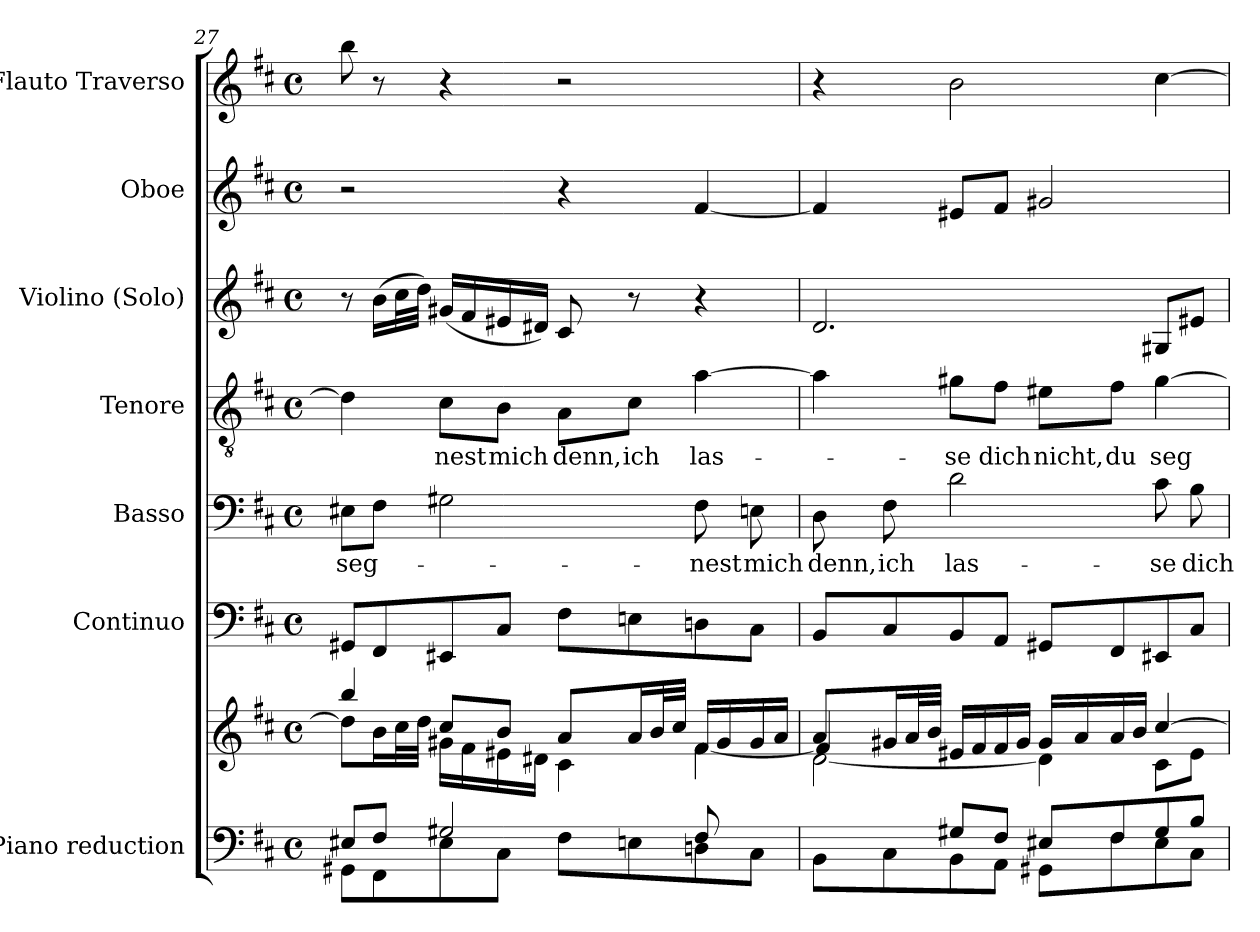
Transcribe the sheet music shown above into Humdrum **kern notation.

**kern	**kern	**kern	**kern	**text	**kern	**text	**kern	**kern	**kern
*part7	*part7	*part6	*part5	*part5	*part4	*part4	*part3	*part2	*part1
*staff8	*staff7	*staff6	*staff5	*staff5	*staff4	*staff4	*staff3	*staff2	*staff1
*I"Piano reduction	*	*I"Continuo	*I"Basso	*	*I"Tenore	*	*I"Violino (Solo)	*I"Oboe	*I"Flauto Traverso
*I'Pno	*	*	*	*	*	*	*I'Vln	*I'Ob	*I'Fl
*clefF4	*clefG2	*clefF4	*clefF4	*	*clefGv2	*	*clefG2	*clefG2	*clefG2
*k[f#c#]	*k[f#c#]	*k[f#c#]	*k[f#c#]	*	*k[f#c#]	*	*k[f#c#]	*k[f#c#]	*k[f#c#]
*M4/4	*M4/4	*M4/4	*M4/4	*	*M4/4	*	*M4/4	*M4/4	*M4/4
*met(c)	*met(c)	*met(c)	*met(c)	*	*met(c)	*	*met(c)	*met(c)	*met(c)
=27	=27	=27	=27	=27	=27	=27	=27	=27	=27
*^	*^	*	*	*	*	*	*	*	*
*	*	*	*^	*	*	*	*	*	*	*	*
!	!	!	!	!	!	!	!LO:LY:b	!	!	!	!	!
8E#X/L	8GG#X\L	4bb/	8dd\L]	2..ryy	8GG#X/L	8E#X\L	seg-	4d\]	.	8r	2r	8bb\
8F#/J	8FF#\	.	16b\L	.	8FF#/	8F#\J	.	.	.	(16b\LL	.	8r
.	.	.	32cc#\L	.	.	.	.	.	.	32cc#\L	.	.
.	.	.	32dd\JJJ	.	.	.	.	.	.	32dd\JJJ)	.	.
!	!	!	!	!	!	!	!	!	!LO:LY:b	!	!	!
2G#X/	8E#\	8cc#/L	16g#X\LL	.	8EE#X/	2G#X\	.	8c#\L	-nest	(16g#X/LL	.	4r
.	.	.	16f#\	.	.	.	.	.	.	16f#/	.	.
!	!	!	!	!	!	!	!	!	!LO:LY:b	!	!	!
.	8C#\J	8b/J	16e#X\	.	8C#/J	.	.	8B\J	mich	16e#X/	.	.
.	.	.	16d#X\JJ	.	.	.	.	.	.	16d#X/JJ)	.	.
!	!	!	!	!	!	!	!	!	!LO:LY:b	!	!	!
.	8F#\L	8a/L	4c#\	.	8F#\L	.	.	8A\L	denn,	8c#/	4r	2r
!	!	!	!	!	!	!	!	!	!LO:LY:b	!	!	!
.	8En\	16a/L	.	.	8En\	.	.	8c#\J	ich	8r	.	.
.	.	32b/L	.	.	.	.	.	.	.	.	.	.
.	.	32cc#/JJJ	.	.	.	.	.	.	.	.	.	.
!	!	!	!	!	!	!	!LO:LY:b	!	!LO:LY:b	!	!	!
8F#/L	8Dn\	16f#/LL	[4f#\	.	8Dn\	8F#\	-nest	[4a\	las-	4r	[4f#/	.
.	.	16g#/	.	.	.	.	.	.	.	.	.	.
!	!	!	!	!	!	!	!LO:LY:b	!	!	!	!	!
8ryy	8C#\J	16g#/	.	8en\J	8C#\J	8En\	mich	.	.	.	.	.
.	.	16a/JJ	.	.	.	.	.	.	.	.	.	.
!!LO:PB:g=z
=28	=28	=28	=28	=28	=28	=28	=28	=28	=28	=28	=28	=28
!	!	!	!	!	!	!	!LO:LY:b	!	!	!	!	!
4ryy	8BB\L	8a/L	[2d\	4f#/]	8BB/L	8D\	denn,	4a\]	.	2.d/	4f#/]	4r
!	!	!	!	!	!	!	!LO:LY:b	!	!	!	!	!
.	8C#\	16g#X/L	.	.	8C#/	8F#\	ich	.	.	.	.	.
.	.	32a/L	.	.	.	.	.	.	.	.	.	.
.	.	32b/JJJ	.	.	.	.	.	.	.	.	.	.
!	!	!	!	!	!	!	!LO:LY:b	!	!LO:LY:b	!	!	!
8G#X/L	8BB\	16e#X/LL	.	2.ryy	8BB/	2d\	las-	8g#X\L	-se	.	8e#X/L	2b\
.	.	16f#/	.	.	.	.	.	.	.	.	.	.
!	!	!	!	!	!	!	!	!	!LO:LY:b	!	!	!
8F#/J	8AA\J	16f#/	.	.	8AA/J	.	.	8f#\J	dich	.	8f#/J	.
.	.	16g#/JJ	.	.	.	.	.	.	.	.	.	.
!	!	!	!	!	!	!	!	!	!LO:LY:b	!	!	!
8E#X/L	8GG#X\L	16g#/LL	4d\]	.	8GG#X/L	.	.	8e#X\L	nicht,	.	2g#X/	.
.	.	16a/	.	.	.	.	.	.	.	.	.	.
!	!	!	!	!	!	!	!	!	!LO:LY:b	!	!	!
8F#/	8F#\	16a/	.	.	8FF#/	.	.	8f#\J	du	.	.	.
.	.	16b/JJ	.	.	.	.	.	.	.	.	.	.
!	!	!	!	!	!	!	!LO:LY:b	!	!LO:LY:b	!	!	!
8G#/	8E#\	[4cc#/	8c#\L	.	8EE#X/	8c#\	-se	[4g#\	seg-	8G#X/L	.	[4cc#\
!	!	!	!	!	!	!	!LO:LY:b	!	!	!	!	!
8B/J	8C#\J	.	8e#\J	.	8C#/J	8B\	dich	.	.	8e#X/J	.	.
*v	*v	*	*	*	*	*	*	*	*	*	*	*
*	*v	*v	*v	*	*	*	*	*	*	*	*
=	=	=	=	=	=	=	=	=	=
*-	*-	*-	*-	*-	*-	*-	*-	*-	*-
